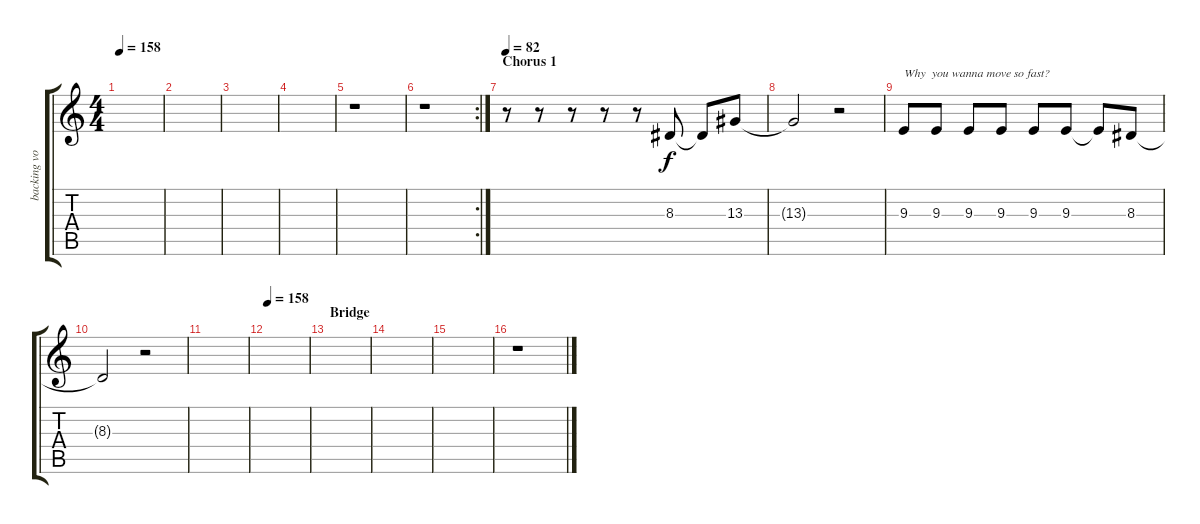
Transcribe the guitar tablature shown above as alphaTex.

\track ("backing vocals" "backing vo") {instrument voiceoohs}
\staff {score tabs}
\tuning (E4 B3 G3 D3 A2 E2) {hide}
\ts (4 4)
\tempo 158
\clef g2
\ks c
|
|
|
|
r.1 |
\rc 2
r.1 |
\section ("" "Chorus 1")
\tempo 82
r.8{volume 12} r.8 r.8 r.8 r.8 8.3.8 8.3{t}.8 13.3.8 |
13.3{t}.2 r.2 |
9.3.8{txt "Why  you wanna move so fast?"} 9.3.8 9.3.8 9.3.8 9.3.8 9.3.8 9.3{t}.8 8.3.8 |
8.3{t}.2 r.2 |
|
\tempo 158
|
\section ("" "Bridge")
|
|
|
r.1
